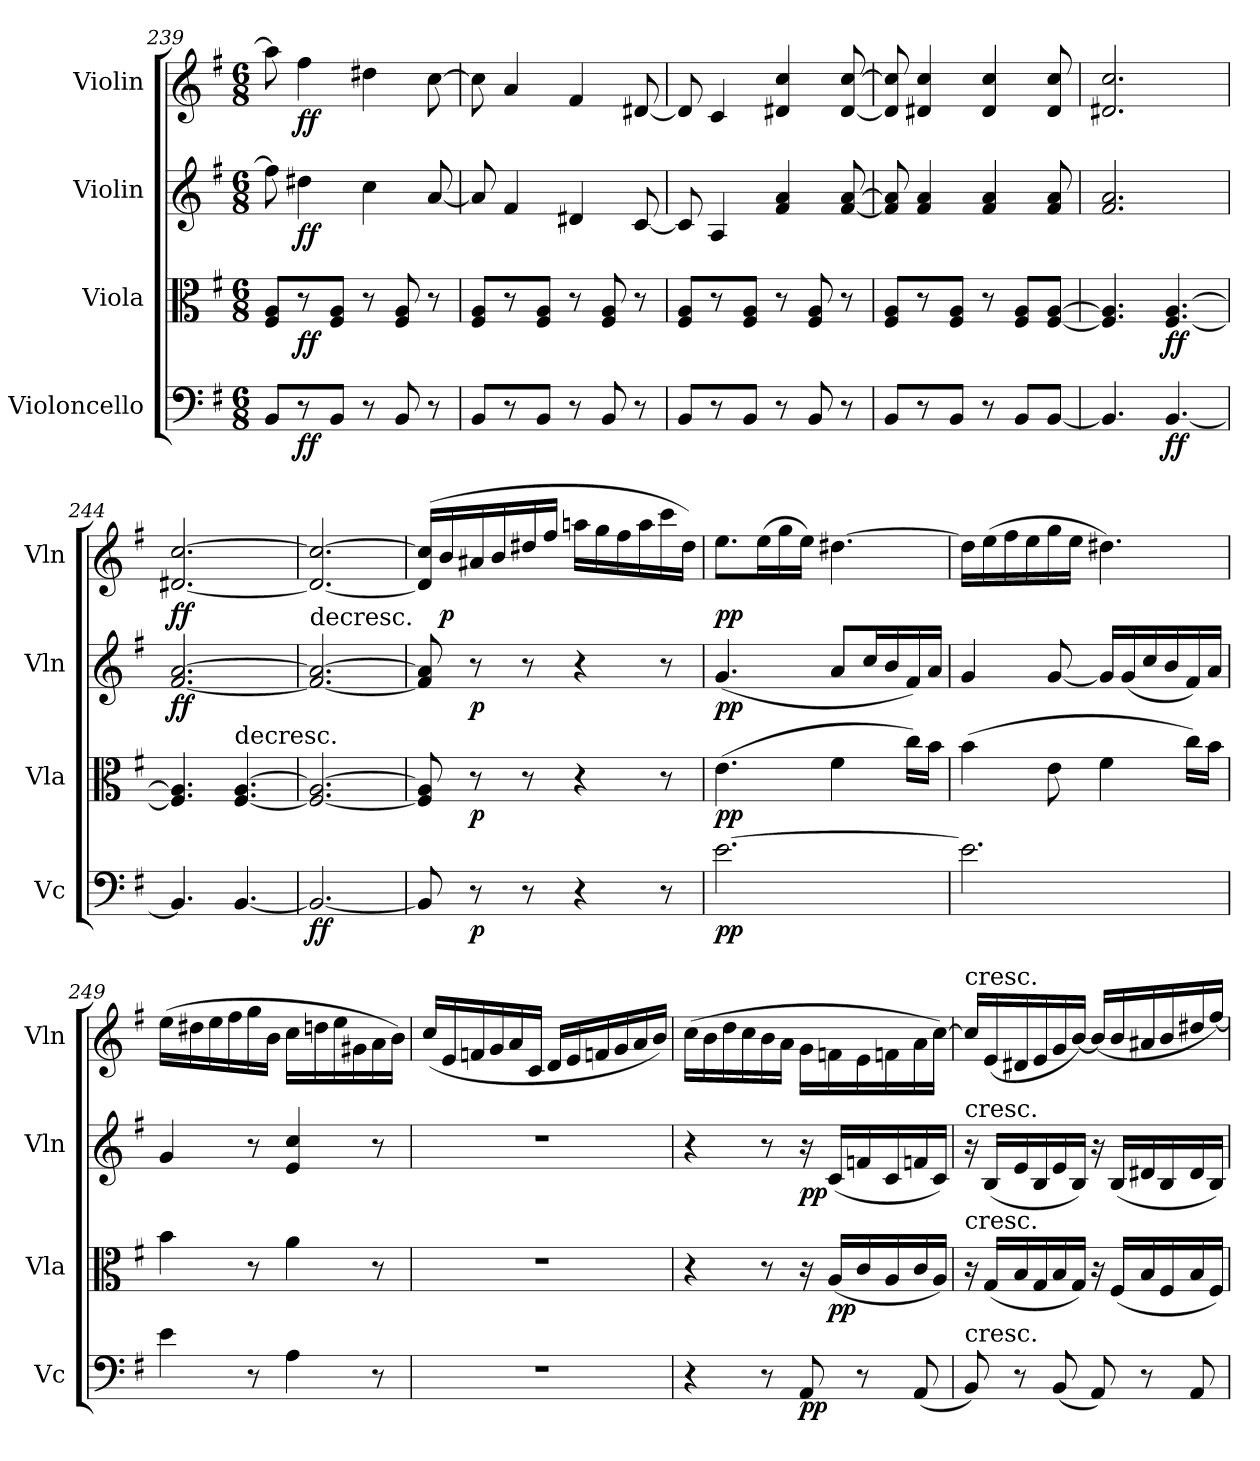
**kern	**dynam	**kern	**dynam	**kern	**dynam	**kern	**dynam
*part4	*part4	*part3	*part3	*part2	*part2	*part1	*part1
*staff4	*staff4	*staff3	*staff3	*staff2	*staff2	*staff1	*staff1
*I"Violoncello	*	*I"Viola	*	*I"Violin	*	*I"Violin	*
*I'Vc	*	*I'Vla	*	*I'Vln	*	*I'Vln	*
*clefF4	*	*clefC3	*	*clefG2	*	*clefG2	*
*k[f#]	*	*k[f#]	*	*k[f#]	*	*k[f#]	*
*e:	*	*e:	*	*e:	*	*e:	*
*M6/8	*	*M6/8	*	*M6/8	*	*M6/8	*
=239	=239	=239	=239	=239	=239	=239	=239
8BB/L	.	8F#/ 8A/L	.	8ff#\]	.	8aa\]	.
8r	ff	8r	ff	4dd#X\	ff	4ff#\	ff
8BB/J	.	8F#/ 8A/J	.	.	.	.	.
8r	.	8r	.	4cc\	.	4dd#X\	.
8BB/	.	8F#/ 8A/	.	.	.	.	.
8r	.	8r	.	[8a/	.	[8cc\	.
=240	=240	=240	=240	=240	=240	=240	=240
8BB/L	.	8F#/ 8A/L	.	8a/]	.	8cc\]	.
8r	.	8r	.	4f#/	.	4a/	.
8BB/J	.	8F#/ 8A/J	.	.	.	.	.
8r	.	8r	.	4d#X/	.	4f#/	.
8BB/	.	8F#/ 8A/	.	.	.	.	.
8r	.	8r	.	[8c/	.	[8d#X/	.
=241	=241	=241	=241	=241	=241	=241	=241
8BB/L	.	8F#/ 8A/L	.	8c/]	.	8d#/]	.
8r	.	8r	.	4A/	.	4c/	.
8BB/J	.	8F#/ 8A/J	.	.	.	.	.
8r	.	8r	.	4f#/ 4a/	.	4d#X/ 4cc/	.
8BB/	.	8F#/ 8A/	.	.	.	.	.
8r	.	8r	.	[8f#/ [8a/	.	[8d#/ [8cc/	.
=242	=242	=242	=242	=242	=242	=242	=242
8BB/L	.	8F#/ 8A/L	.	8f#]/ 8a]/	.	8d#]/ 8cc]/	.
8r	.	8r	.	4f#/ 4a/	.	4d#X/ 4cc/	.
8BB/J	.	8F#/ 8A/J	.	.	.	.	.
8r	.	8r	.	4f#/ 4a/	.	4d#/ 4cc/	.
8BB/L	.	8F#/ 8A/L	.	.	.	.	.
[8BB/J	.	[8F#/ [8A/J	.	8f#/ 8a/	.	8d#/ 8cc/	.
=243	=243	=243	=243	=243	=243	=243	=243
4.BB/]	.	4.F#]/ 4.A]/	.	2.f#/ 2.a/	.	2.d#X/ 2.cc/	.
[4.BB/	ff	[4.F#/ [4.A/	ff	.	.	.	.
=244	=244	=244	=244	=244	=244	=244	=244
4.BB/]	.	4.F#]/ 4.A]/	.	[2.f#/ [2.a/	ff	[2.d#X/ [2.cc/	ff
!	!	!LO:TX:t=decresc.	!	!	!	!	!
[4.BB/	.	[4.F#/ [4.A/	.	.	.	.	.
=245	=245	=245	=245	=245	=245	=245	=245
!	!	!	!	!LO:TX:t=decresc.	!	!	!
2.BB/_	ff	2.F#_/ 2.A_/	.	2.f#_/ 2.a_/	.	2.d#_/ 2.cc_/	.
=246	=246	=246	=246	=246	=246	=246	=246
8BB/]	.	8F#]/ 8A]/	.	8f#]/ 8a]/	.	(16d#]/ 16cc]/LL	.
.	.	.	.	.	.	16b/	p
8r	p	8r	p	8r	p	16a#X/	.
.	.	.	.	.	.	16b/	.
8r	.	8r	.	8r	.	16dd#X/	.
.	.	.	.	.	.	16ff#/JJ	.
4r	.	4r	.	4r	.	16aan\LL	.
.	.	.	.	.	.	16gg\	.
.	.	.	.	.	.	16ff#\	.
.	.	.	.	.	.	16aa\	.
8r	.	8r	.	8r	.	16ccc\	.
.	.	.	.	.	.	16dd#\JJ)	.
=247	=247	=247	=247	=247	=247	=247	=247
[2.e\	pp	(4.e\	pp	(4.g/	pp	8.ee\L	pp
.	.	.	.	.	.	(16ee\L	.
.	.	.	.	.	.	16gg\	.
.	.	.	.	.	.	16ee\JJ)	.
.	.	4f#\	.	8a/L	.	[4.dd#X\	.
.	.	.	.	16cc/L	.	.	.
.	.	.	.	16b/	.	.	.
.	.	16cc\LL)	.	16f#/)	.	.	.
.	.	16b\JJ	.	16a/JJ	.	.	.
=248	=248	=248	=248	=248	=248	=248	=248
2.e\]	.	(4b\	.	4g/	.	16dd#\LL]	.
.	.	.	.	.	.	(16ee\	.
.	.	.	.	.	.	16ff#\	.
.	.	.	.	.	.	16ee\	.
.	.	8e\	.	[8g/	.	16gg\	.
.	.	.	.	.	.	16ee\JJ	.
.	.	4f#\	.	16g/LL]	.	4.dd#X\)	.
.	.	.	.	(16g/	.	.	.
.	.	.	.	16cc/	.	.	.
.	.	.	.	16b/	.	.	.
.	.	16cc\LL)	.	16f#/)	.	.	.
.	.	16b\JJ	.	16a/JJ	.	.	.
=249	=249	=249	=249	=249	=249	=249	=249
4e\	.	4b\	.	4g/	.	(16ee\LL	.
.	.	.	.	.	.	16dd#X\	.
.	.	.	.	.	.	16ee\	.
.	.	.	.	.	.	16ff#\	.
8r	.	8r	.	8r	.	16gg\	.
.	.	.	.	.	.	16b\JJ	.
4A\	.	4a\	.	4e/ 4cc/	.	16cc\LL	.
.	.	.	.	.	.	16ddn\	.
.	.	.	.	.	.	16ee\	.
.	.	.	.	.	.	16g#X\	.
8r	.	8r	.	8r	.	16a\	.
.	.	.	.	.	.	16b\JJ)	.
=250	=250	=250	=250	=250	=250	=250	=250
2.r	.	2.r	.	2.r	.	(16cc/LL	.
.	.	.	.	.	.	16e/	.
.	.	.	.	.	.	16fn/	.
.	.	.	.	.	.	16g/	.
.	.	.	.	.	.	16a/	.
.	.	.	.	.	.	16c/JJ	.
.	.	.	.	.	.	16d/LL	.
.	.	.	.	.	.	16e/	.
.	.	.	.	.	.	16fn/	.
.	.	.	.	.	.	16g/	.
.	.	.	.	.	.	16a/	.
.	.	.	.	.	.	16b/JJ)	.
=251	=251	=251	=251	=251	=251	=251	=251
4r	.	4r	.	4r	.	(16cc\LL	.
.	.	.	.	.	.	16b\	.
.	.	.	.	.	.	16dd\	.
.	.	.	.	.	.	16cc\	.
8r	.	8r	.	8r	.	16b\	.
.	.	.	.	.	.	16a\JJ	.
8AA/	pp	16r	.	16r	pp	16g\LL	.
.	.	(16A/LL	pp	(16c/LL	.	16fn\	.
8r	.	16c/	.	16fn/	.	16e\	.
.	.	16A/	.	16c/	.	16fn\	.
(8AA/	.	16c/	.	16fn/	.	16a\	.
.	.	16A/JJ)	.	16c/JJ)	.	[16cc\JJ)	.
=252	=252	=252	=252	=252	=252	=252	=252
!	!	!	!	!	!	!LO:TX:t=cresc.	!
!	!	!	!	!LO:TX:t=cresc.	!	!	!
!	!	!LO:TX:t=cresc.	!	!	!	!	!
!LO:TX:t=cresc.	!	!	!	!	!	!	!
8BB/)	.	16r	.	16r	.	16cc/LL]	.
.	.	(16G/LL	.	(16B/LL	.	(16e/	.
8r	.	16B/	.	16e/	.	16d#X/	.
.	.	16G/	.	16B/	.	16e/	.
(8BB/	.	16B/	.	16e/	.	16g/	.
.	.	16G/JJ)	.	16B/JJ)	.	[16b/JJ)	.
8AA/)	.	16r	.	16r	.	(16b/LL]	.
.	.	(16F#/LL	.	(16B/LL	.	16b/	.
8r	.	16B/	.	16d#X/	.	16a#X/	.
.	.	16F#/	.	16B/	.	16b/	.
8AA/	.	16B/	.	16d#/	.	16dd#X/	.
.	.	16F#/JJ)	.	16B/JJ)	.	[16ff#/JJ)	.
=	=	=	=	=	=	=	=
*-	*-	*-	*-	*-	*-	*-	*-
